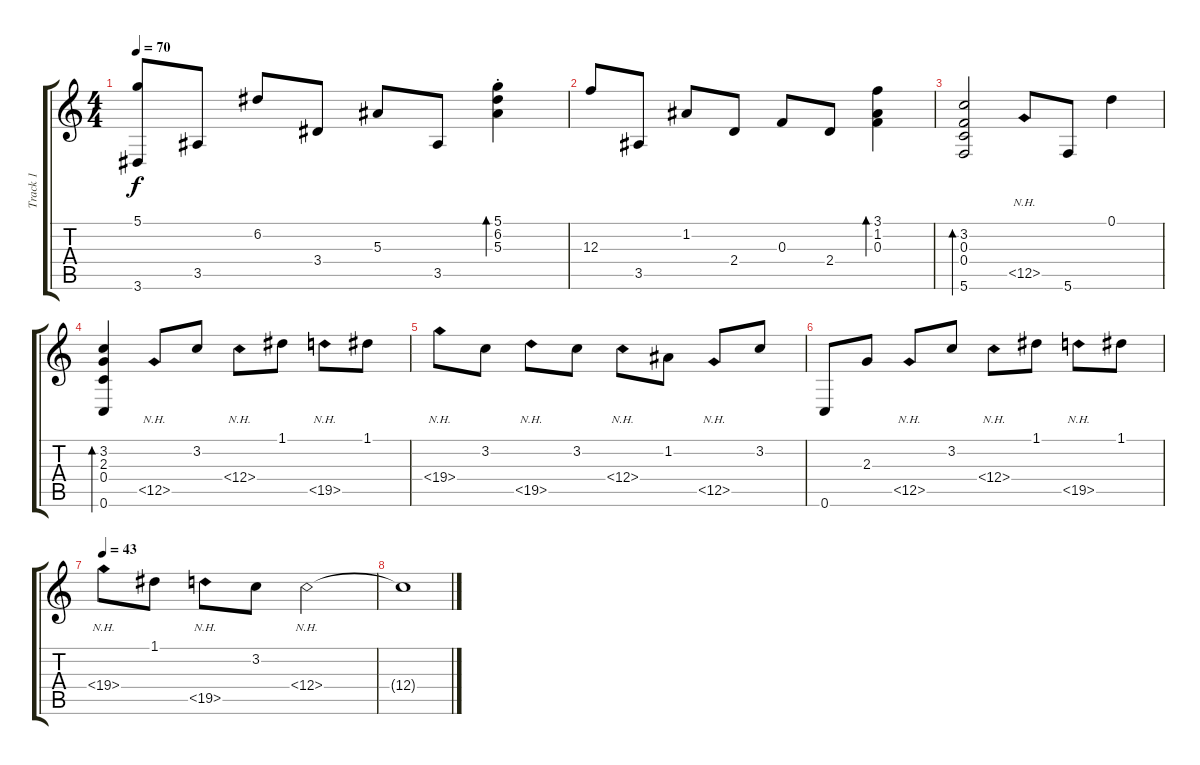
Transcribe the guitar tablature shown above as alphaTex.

\track ("Track 1" "Track 1") {instrument acousticguitarsteel}
\staff {score tabs}
\tuning (D4 A3 F3 C3 G2 C2) {hide}
\ts (4 4)
\tempo 70
\clef g2
\ks c
(5.1 3.6).8{dy f} 3.5.8 6.2.8 3.4.8 5.3.8 3.5.8 (5.1{st} 6.2{st} 5.3{st}).4{bd 60} |
12.3.8 3.5.8 1.2.8 2.4.8 0.3.8 2.4.8 (3.1 1.2 0.3).4{bd 60} |
(3.2 0.3 0.4 5.6).2{bd 60} 12.5{nh}.8 5.6.8 0.1.4 |
(3.2 2.3 0.4 0.6).4{bd 60} 12.5{nh}.8 3.2.8 12.4{nh}.8 1.1.8 19.5{nh}.8 1.1.8 |
19.4{nh}.8 3.2.8 19.5{nh}.8 3.2.8 12.4{nh}.8 1.2.8 12.5{nh}.8 3.2.8 |
0.6.8 2.3.8 12.5{nh}.8 3.2.8 12.4{nh}.8 1.1.8 19.5{nh}.8 1.1.8 |
\tempo 43
19.4{nh}.8 1.1.8 19.5{nh}.8 3.2.8 12.4{nh}.2 |
12.4{t}.1
